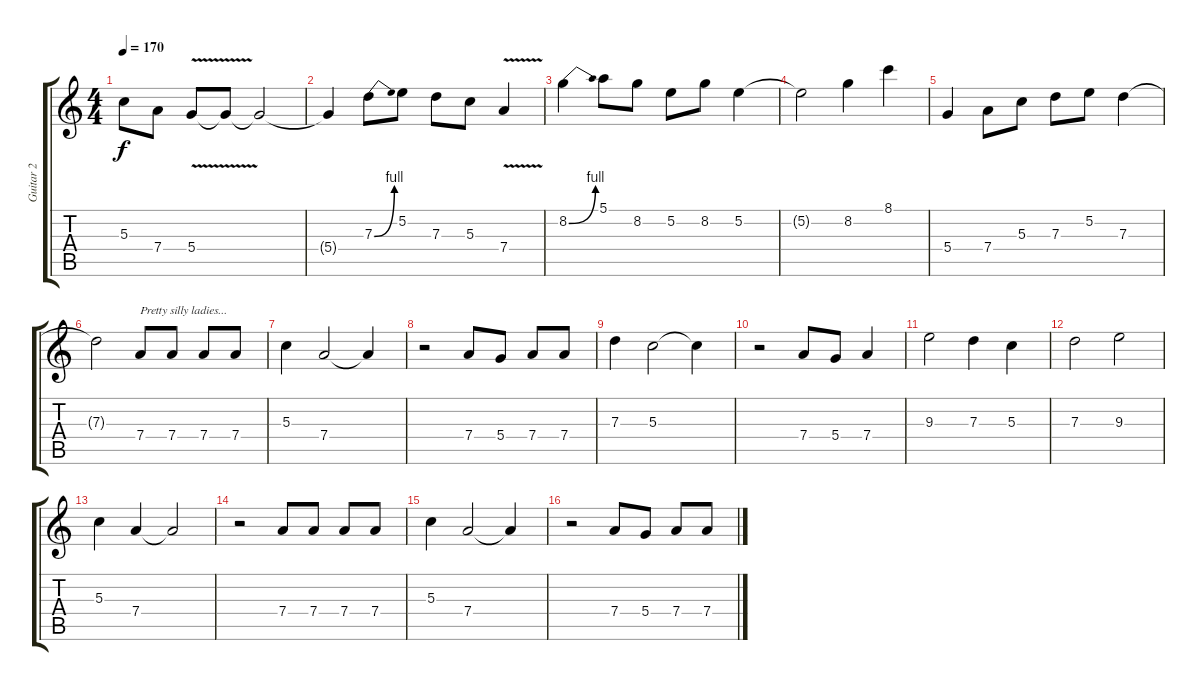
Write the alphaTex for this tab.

\track ("Guitar 2" "Guitar 2") {instrument overdrivenguitar}
\staff {score tabs}
\tuning (E4 B3 G3 D3 A2 E2) {hide}
\ts (4 4)
\tempo 170
\clef g2
\ks c
5.3.8{dy f} 7.4.8 5.4{v}.8 5.4{t}.8 5.4{t}.2 |
5.4{t}.4 7.3{be (bend 0 0 60 4)}.8 5.2.8 7.3.8 5.3.8 7.4{v}.4 |
8.2{be (bend 0 0 60 4)}.4 5.1.8 8.2.8 5.2.8 8.2.8 5.2.4 |
5.2{t}.2 8.2.4 8.1.4 |
5.4.4 7.4.8 5.3.8 7.3.8 5.2.8 7.3.4 |
7.3{t}.2 7.4.8{txt "Pretty silly ladies..."} 7.4.8 7.4.8 7.4.8 |
5.3.4 7.4.2 7.4{t}.4 |
r.2 7.4.8 5.4.8 7.4.8 7.4.8 |
7.3.4 5.3.2 5.3{t}.4 |
r.2 7.4.8 5.4.8 7.4.4 |
9.3.2 7.3.4 5.3.4 |
7.3.2 9.3.2 |
5.3.4 7.4.4 7.4{t}.2 |
r.2 7.4.8 7.4.8 7.4.8 7.4.8 |
5.3.4 7.4.2 7.4{t}.4 |
r.2 7.4.8 5.4.8 7.4.8 7.4.8
